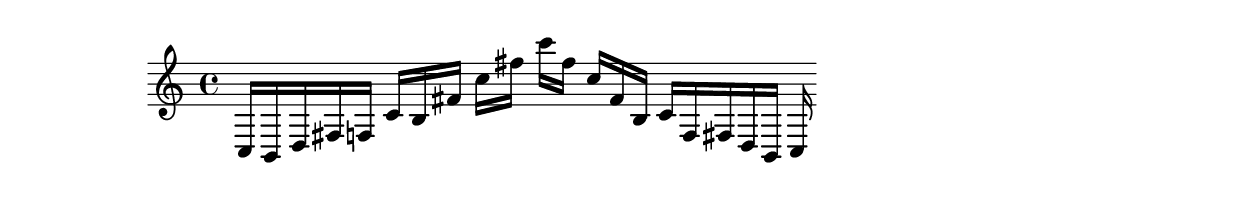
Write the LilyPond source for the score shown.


\new PianoStaff <<
\cadenzaOn
\new Staff = "right" {
\clef treble
    c16 [ b, d fis f ]
    c' [ b fis' ]
    c'' [ fis'' ]
    c''' [ fis'' ]
    c'' [ fis' b ]
    c' [ f fis d b, ]
    c
}
>>
